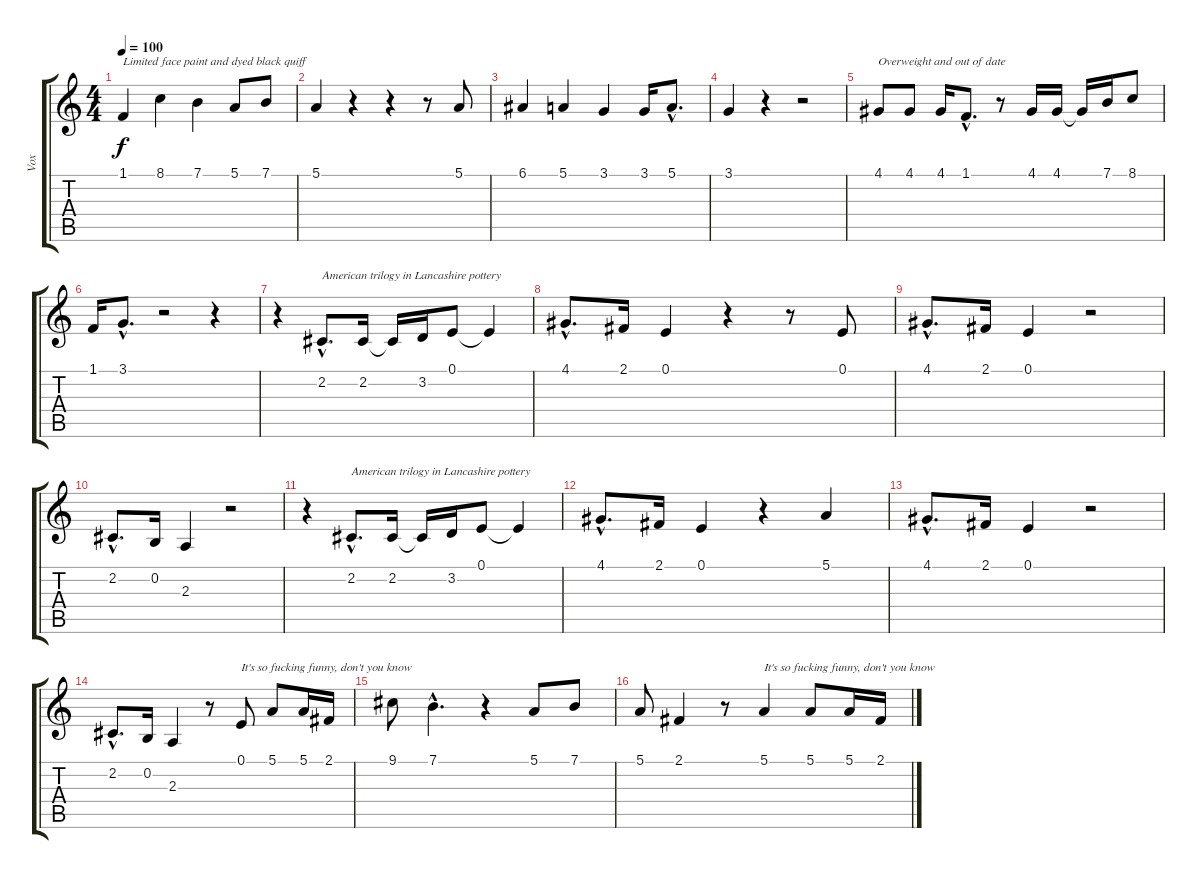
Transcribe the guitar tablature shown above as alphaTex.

\track ("Vox" "Vox") {instrument clarinet}
\staff {score tabs}
\tuning (E4 B3 G3 D3 A2 E2) {hide}
\ts (4 4)
\tempo 100
\clef g2
\ks c
1.1.4{txt "Limited face paint and dyed black quiff" dy f} 8.1.4 7.1.4 5.1.8 7.1.8 |
5.1.4 r.4 r.4 r.8 5.1.8 |
6.1.4 5.1.4 3.1.4 3.1.16 5.1{hac}.8{d} |
3.1.4 r.4 r.2 |
4.1.8{txt "Overweight and out of date"} 4.1.8 4.1.16 1.1{hac}.8{d} r.8 4.1.16 4.1.16 4.1{t}.16 7.1.16 8.1.8 |
1.1.16 3.1{hac}.8{d} r.2 r.4 |
r.4 2.2{hac}.8{d txt "American trilogy in Lancashire pottery"} 2.2.16 2.2{t}.16 3.2.16 0.1.8 0.1{t}.4 |
4.1{hac}.8{d} 2.1.16 0.1.4 r.4 r.8 0.1.8 |
4.1{hac}.8{d} 2.1.16 0.1.4 r.2 |
2.2{hac}.8{d} 0.2.16 2.3.4 r.2 |
r.4 2.2{hac}.8{d txt "American trilogy in Lancashire pottery"} 2.2.16 2.2{t}.16 3.2.16 0.1.8 0.1{t}.4 |
4.1{hac}.8{d} 2.1.16 0.1.4 r.4 5.1.4 |
4.1{hac}.8{d} 2.1.16 0.1.4 r.2 |
2.2{hac}.8{d} 0.2.16 2.3.4 r.8 0.1.8{txt "It's so fucking funny, don't you know"} 5.1.8 5.1.16 2.1.16 |
9.1.8 7.1{hac}.4{d} r.4 5.1.8 7.1.8 |
5.1.8 2.1.4 r.8 5.1.4{txt "It's so fucking funny, don't you know"} 5.1.8 5.1.16 2.1.16
